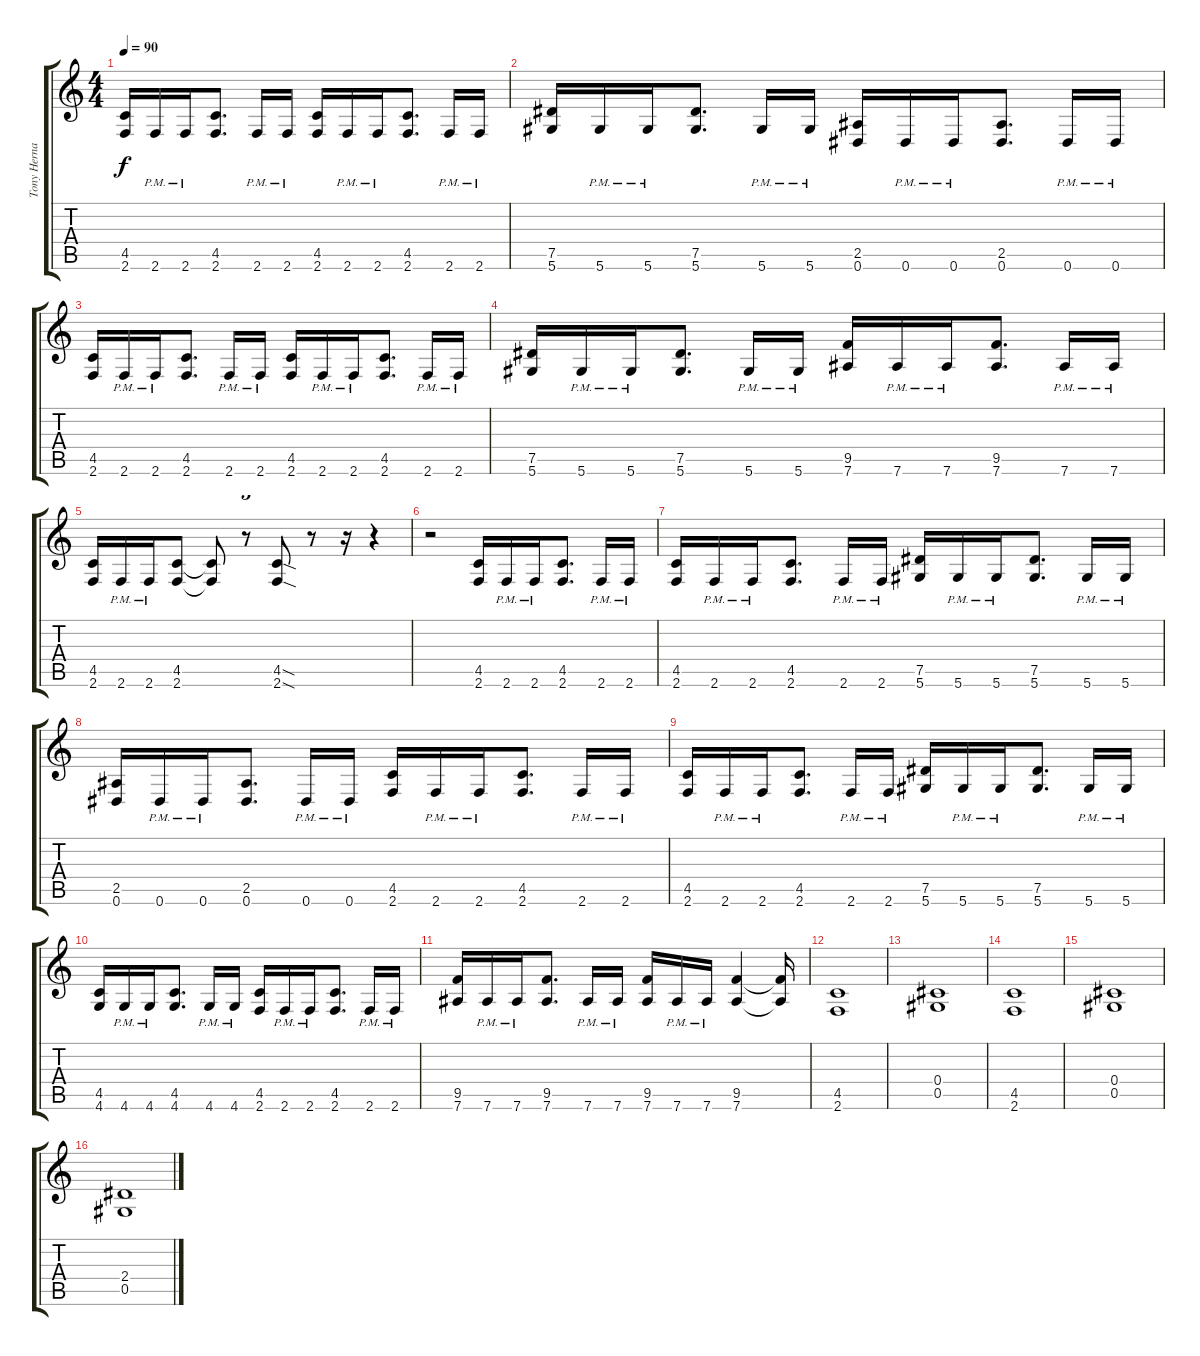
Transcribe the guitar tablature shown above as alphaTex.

\track ("Tony Hernando" "Tony Herna") {instrument distortionguitar}
\staff {score tabs}
\tuning (Eb4 Bb3 Gb3 Db3 Ab2 Eb2) {hide}
\ts (4 4)
\tempo 90
\clef g2
\ks c
(4.5 2.6).16{dy f} 2.6{pm}.16 2.6{pm}.16 (4.5 2.6).8{d} 2.6{pm}.16 2.6{pm}.16 (4.5 2.6).16 2.6{pm}.16 2.6{pm}.16 (4.5 2.6).8{d} 2.6{pm}.16 2.6{pm}.16 |
(7.5 5.6).16 5.6{pm}.16 5.6{pm}.16 (7.5 5.6).8{d} 5.6{pm}.16 5.6{pm}.16 (2.5 0.6).16 0.6{pm}.16 0.6{pm}.16 (2.5 0.6).8{d} 0.6{pm}.16 0.6{pm}.16 |
(4.5 2.6).16 2.6{pm}.16 2.6{pm}.16 (4.5 2.6).8{d} 2.6{pm}.16 2.6{pm}.16 (4.5 2.6).16 2.6{pm}.16 2.6{pm}.16 (4.5 2.6).8{d} 2.6{pm}.16 2.6{pm}.16 |
(7.5 5.6).16 5.6{pm}.16 5.6{pm}.16 (7.5 5.6).8{d} 5.6{pm}.16 5.6{pm}.16 (9.5 7.6).16 7.6{pm}.16 7.6{pm}.16 (9.5 7.6).8{d} 7.6{pm}.16 7.6{pm}.16 |
(4.5 2.6).16 2.6{pm}.16 2.6{pm}.16 (4.5 2.6).8 (4.5{t} 2.6{t}).8 r.8{tu (3 2)} (4.5{sod} 2.6{sod}).8 r.8 r.16 r.4{tu (3 2)} |
r.2 (4.5 2.6).16 2.6{pm}.16 2.6{pm}.16 (4.5 2.6).8{d} 2.6{pm}.16 2.6{pm}.16 |
(4.5 2.6).16 2.6{pm}.16 2.6{pm}.16 (4.5 2.6).8{d} 2.6{pm}.16 2.6{pm}.16 (7.5 5.6).16 5.6{pm}.16 5.6{pm}.16 (7.5 5.6).8{d} 5.6{pm}.16 5.6{pm}.16 |
(2.5 0.6).16 0.6{pm}.16 0.6{pm}.16 (2.5 0.6).8{d} 0.6{pm}.16 0.6{pm}.16 (4.5 2.6).16 2.6{pm}.16 2.6{pm}.16 (4.5 2.6).8{d} 2.6{pm}.16 2.6{pm}.16 |
(4.5 2.6).16 2.6{pm}.16 2.6{pm}.16 (4.5 2.6).8{d} 2.6{pm}.16 2.6{pm}.16 (7.5 5.6).16 5.6{pm}.16 5.6{pm}.16 (7.5 5.6).8{d} 5.6{pm}.16 5.6{pm}.16 |
(4.5 4.6).16 4.6{pm}.16 4.6{pm}.16 (4.5 4.6).8{d} 4.6{pm}.16 4.6{pm}.16 (4.5 2.6).16 2.6{pm}.16 2.6{pm}.16 (4.5 2.6).8{d} 2.6{pm}.16 2.6{pm}.16 |
(9.5 7.6).16 7.6{pm}.16 7.6{pm}.16 (9.5 7.6).8{d} 7.6{pm}.16 7.6{pm}.16 (9.5 7.6).16 7.6{pm}.16 7.6{pm}.16 (9.5 7.6).4 (9.5{t} 7.6{t}).16 |
(4.5 2.6).1 |
(0.4 0.5).1 |
(4.5 2.6).1 |
(0.4 0.5).1 |
(2.4 0.5).1
